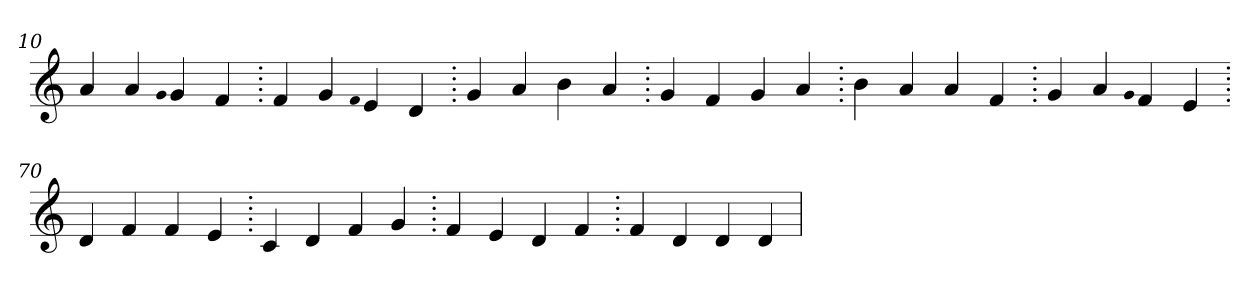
**kern
*part1
*staff1
*clefG2
=10.
4a
4a
qqg
4g
4f
=20.
4f
4g
qqf
4e
4d
=30.
4g
4a
4b
4a
=40.
4g
4f
4g
4a
=50.
4b
4a
4a
4f
=60.
4g
4a
qqg
4f
4e
=70.
4d
4f
4f
4e
=80.
4c
4d
4f
4g
=90.
4f
4e
4d
4f
=100.
4f
4d
4d
4d
=
*-
